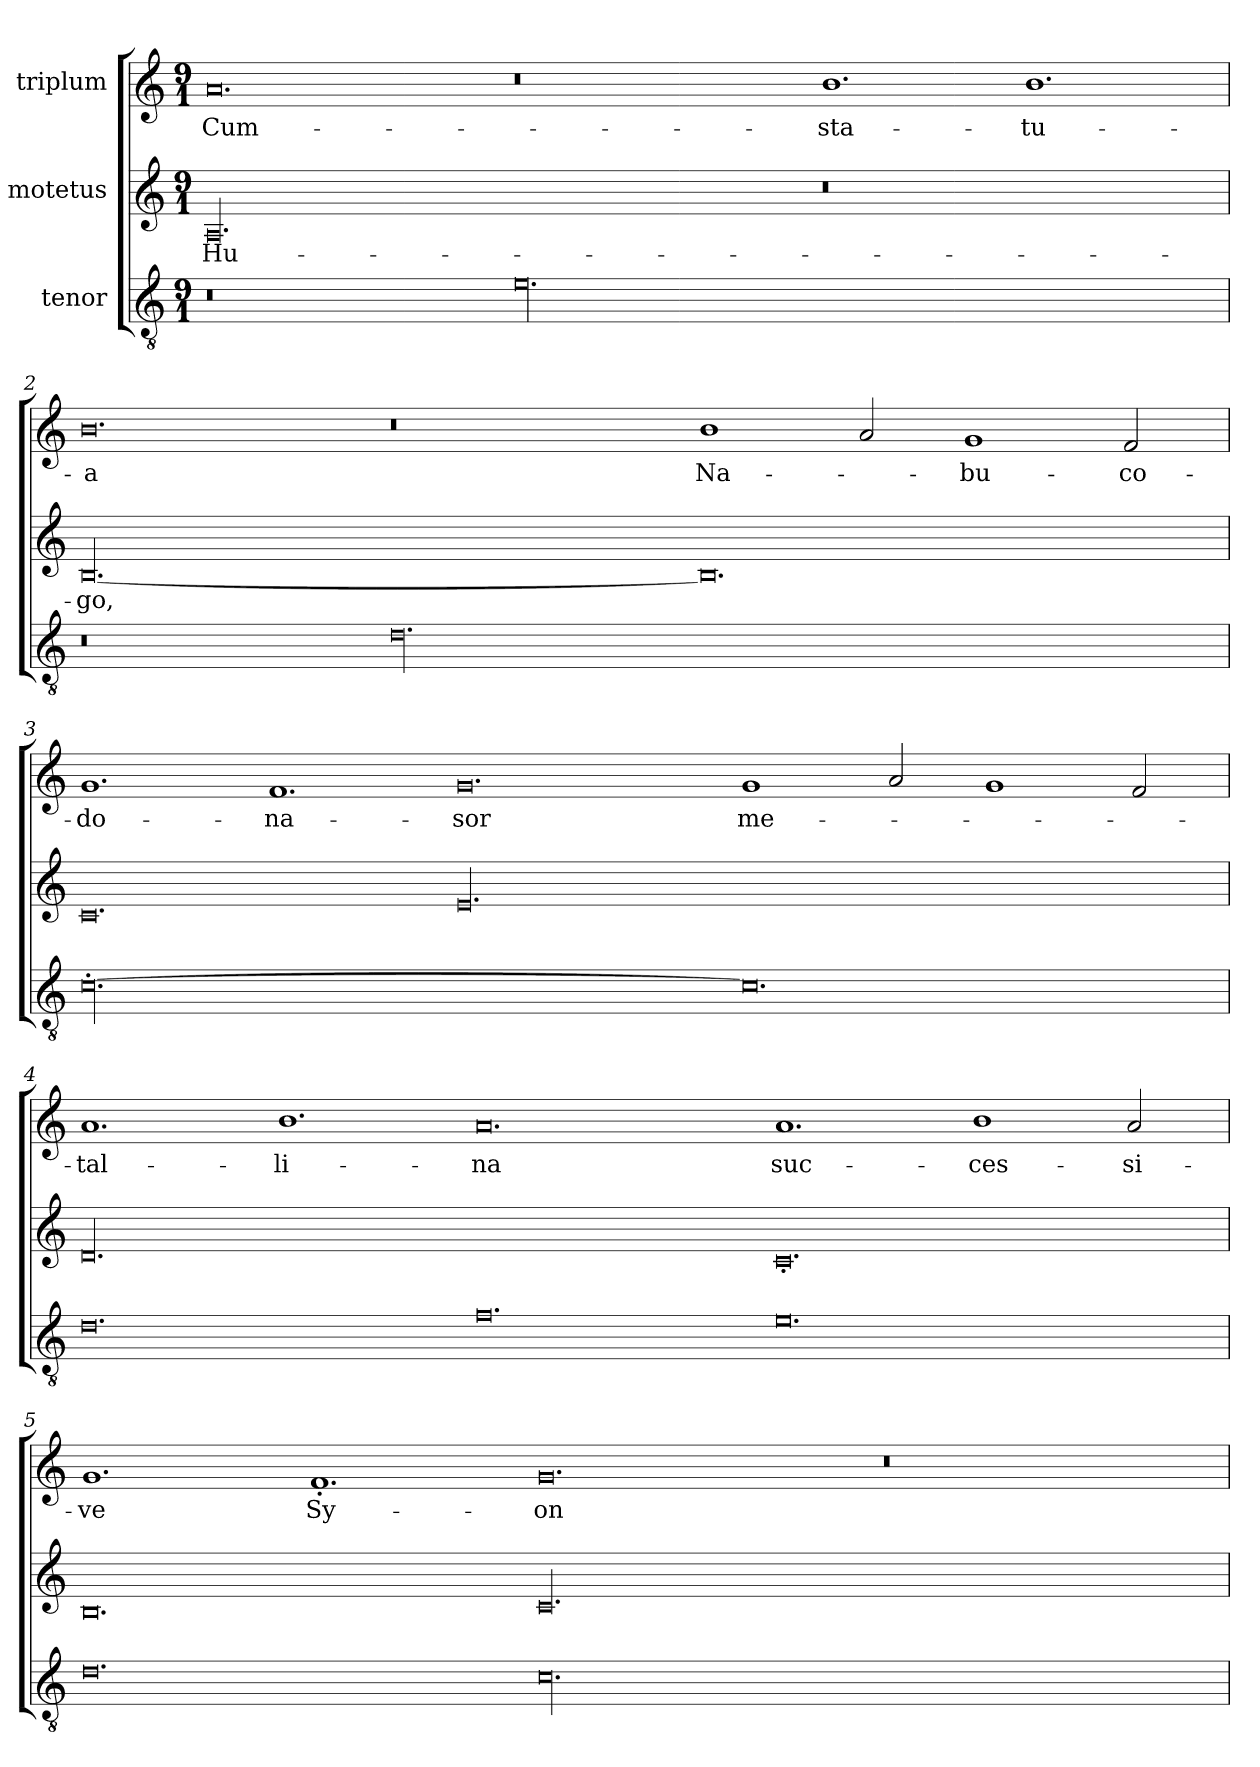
**kern	**kern	**text	**kern	**text
*part3	*part2	*part2	*part1	*part1
*staff3	*staff2	*staff2	*staff1	*staff1
*I"tenor	*I"motetus	*	*I"triplum	*
*clefGv2	*clefG2	*	*clefG2	*
*k[]	*k[]	*	*k[]	*
*C:	*C:	*	*C:	*
*M9/1	*M9/1	*	*M9/1	*
=1	=1	=1	=1	=1
0.r	00.A/	Hu-	0.a/	Cum-
00.e\	.	.	0.r	.
.	0.r	.	1.b\	sta-
.	.	.	1.b\	-tu-
=2	=2	=2	=2	=2
0.r	[00.B/	-go,	0.b\	-a
00.d\	.	.	0.r	.
.	0.B/]	.	1b\	Na-
.	.	.	2a/	.
.	.	.	1g/	-bu-
.	.	.	2f/	-co-
=3	=3	=3	=3	=3
[00.c'\	0.c/	.	1.g/	-do-
.	.	.	1.f/	-na-
.	00.e/	.	0.g/	-sor
0.c\]	.	.	1g/	me-
.	.	.	2a/	.
.	.	.	1g/	.
.	.	.	2f/	.
=4	=4	=4	=4	=4
0.d\	00.d/	.	1.a/	-tal-
.	.	.	1.b\	-li-
0.f\	.	.	0.a/	-na
0.e\	0.c'/	.	1.a/	suc-
.	.	.	1b\	-ces-
.	.	.	2a/	-si-
=5	=5	=5	=5	=5
0.d\	0.B/	.	1.g/	-ve
.	.	.	1.f'/	Sy-
00.c\	00.c/	.	0.g/	-on
.	.	.	0.r	.
=	=	=	=	=
*-	*-	*-	*-	*-
